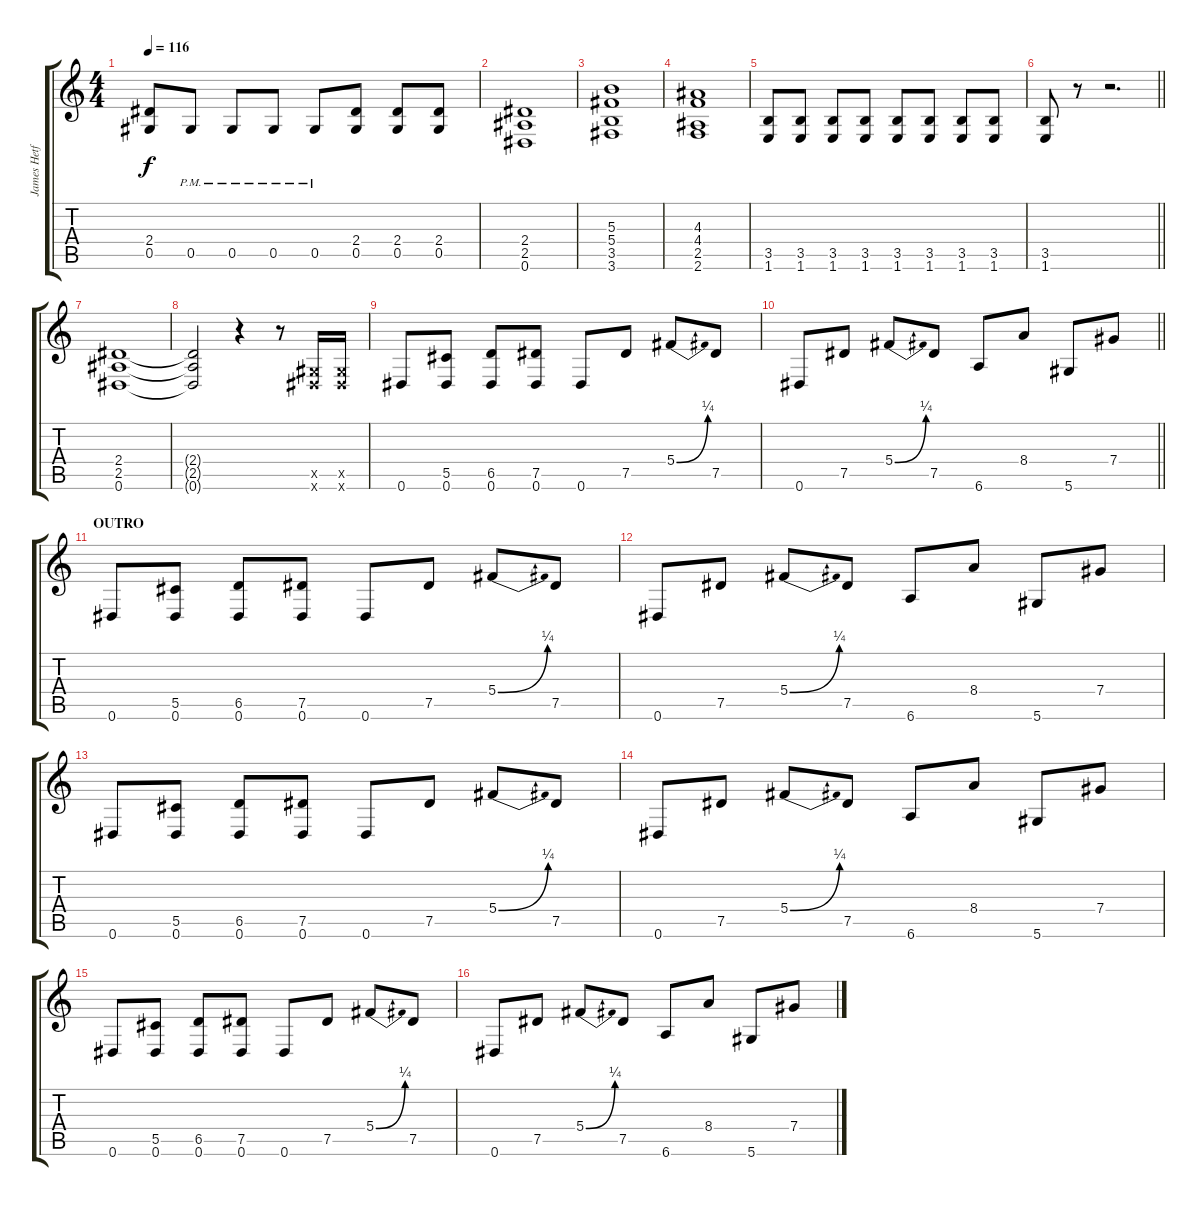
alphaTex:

\track ("James Hetfield - rhythm and lead guitar" "James Hetf") {instrument distortionguitar}
\staff {score tabs}
\tuning (Eb4 Bb3 Gb3 Db3 Ab2 Eb2) {hide}
\ts (4 4)
\tempo 116
\clef g2
\ks c
(2.4 0.5).8{dy f} 0.5{pm}.8 0.5{pm}.8 0.5{pm}.8 0.5{pm}.8 (2.4 0.5).8 (2.4 0.5).8 (2.4 0.5).8 |
(2.4 2.5 0.6).1 |
(5.3 5.4 3.5 3.6).1 |
(4.3 4.4 2.5 2.6).1 |
(3.5 1.6).8 (3.5 1.6).8 (3.5 1.6).8 (3.5 1.6).8 (3.5 1.6).8 (3.5 1.6).8 (3.5 1.6).8 (3.5 1.6).8 |
\barLineRight lightlight
(3.5 1.6).8 r.8 r.2{d} |
(2.4 2.5 0.6).1 |
(2.4{t} 2.5{t} 0.6{t}).2 r.4 r.8 (0.5{x} 0.6{x}).16 (0.5{x} 0.6{x}).16 |
0.6.8 (5.5 0.6).8 (6.5 0.6).8 (7.5 0.6).8 0.6.8 7.5.8 5.4{be (bend 0 0 60 1)}.8 7.5.8 |
\barLineRight lightlight
0.6.8 7.5.8 5.4{be (bend 0 0 60 1)}.8 7.5.8 6.6.8 8.4.8 5.6.8 7.4.8 |
\section ("" "OUTRO")
0.6.8 (5.5 0.6).8 (6.5 0.6).8 (7.5 0.6).8 0.6.8 7.5.8 5.4{be (bend 0 0 60 1)}.8 7.5.8 |
0.6.8 7.5.8 5.4{be (bend 0 0 60 1)}.8 7.5.8 6.6.8 8.4.8 5.6.8 7.4.8 |
0.6.8 (5.5 0.6).8 (6.5 0.6).8 (7.5 0.6).8 0.6.8 7.5.8 5.4{be (bend 0 0 60 1)}.8 7.5.8 |
0.6.8 7.5.8 5.4{be (bend 0 0 60 1)}.8 7.5.8 6.6.8 8.4.8 5.6.8 7.4.8 |
0.6.8 (5.5 0.6).8 (6.5 0.6).8 (7.5 0.6).8 0.6.8 7.5.8 5.4{be (bend 0 0 60 1)}.8 7.5.8 |
0.6.8 7.5.8 5.4{be (bend 0 0 60 1)}.8 7.5.8 6.6.8 8.4.8 5.6.8 7.4.8
